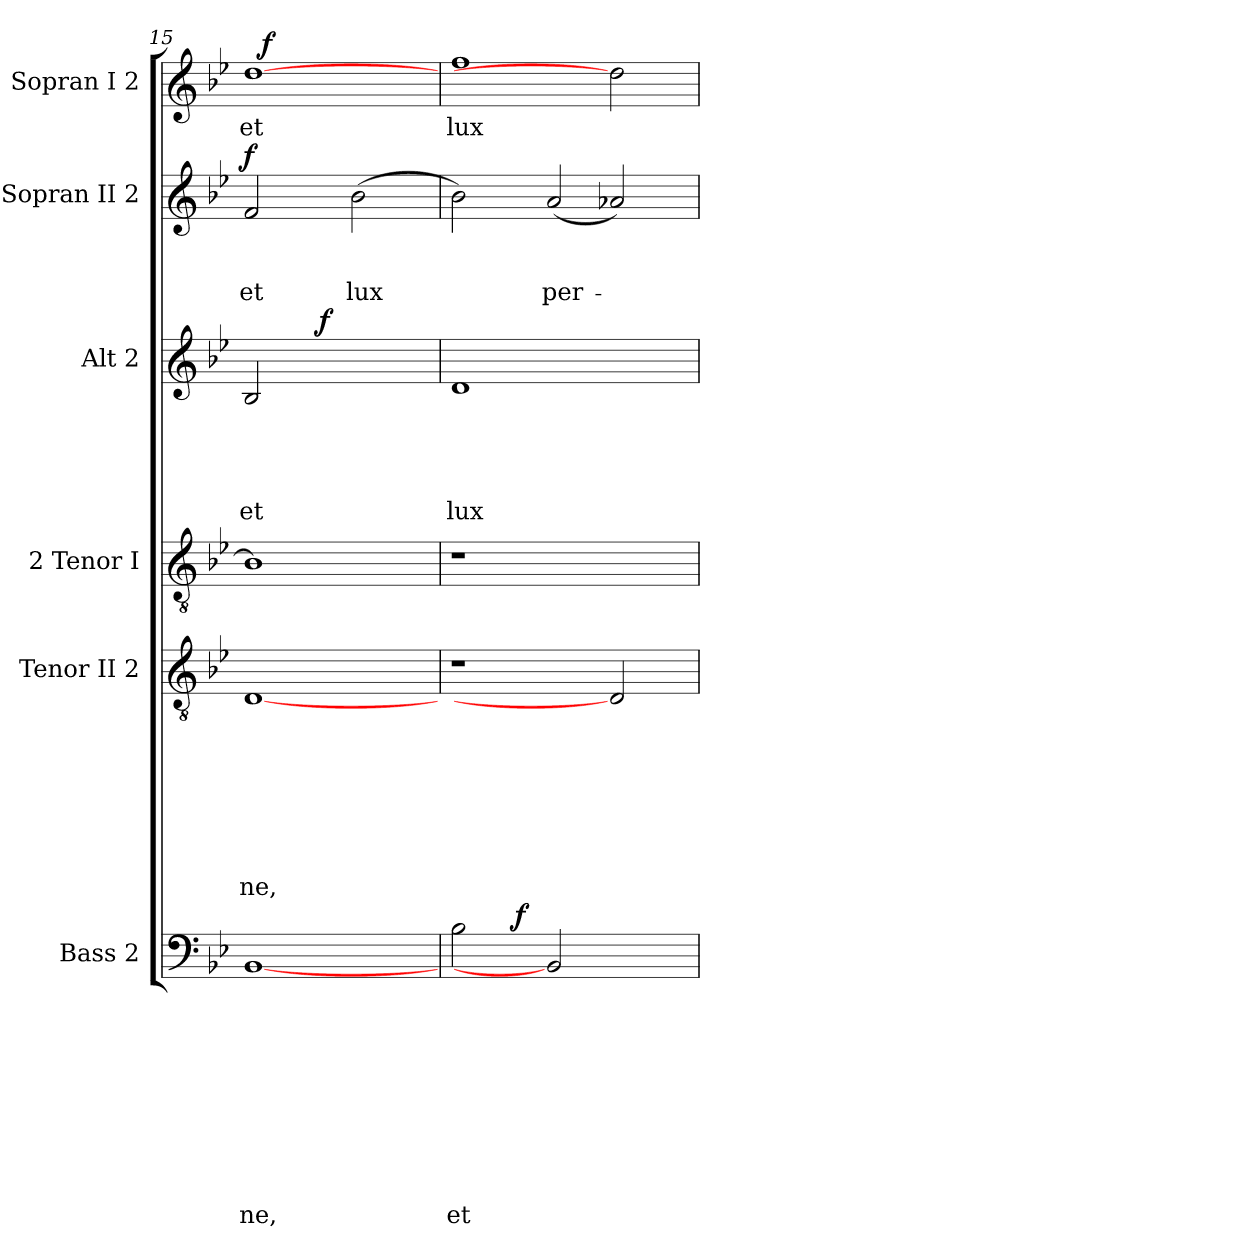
**kern	**text	**text	**text	**text	**text	**text	**text	**text	**text	**text	**dynam	**kern	**text	**text	**text	**text	**text	**text	**text	**text	**kern	**text	**kern	**text	**text	**text	**text	**text	**dynam	**kern	**text	**text	**text	**dynam	**kern	**text	**dynam
*part6	*part6	*part6	*part6	*part6	*part6	*part6	*part6	*part6	*part6	*part6	*part6	*part5	*part5	*part5	*part5	*part5	*part5	*part5	*part5	*part5	*part4	*part4	*part3	*part3	*part3	*part3	*part3	*part3	*part3	*part2	*part2	*part2	*part2	*part2	*part1	*part1	*part1
*staff6	*staff6	*staff6	*staff6	*staff6	*staff6	*staff6	*staff6	*staff6	*staff6	*staff6	*staff6	*staff5	*staff5	*staff5	*staff5	*staff5	*staff5	*staff5	*staff5	*staff5	*staff4	*staff4	*staff3	*staff3	*staff3	*staff3	*staff3	*staff3	*staff3	*staff2	*staff2	*staff2	*staff2	*staff2	*staff1	*staff1	*staff1
*I"Bass 2	*	*	*	*	*	*	*	*	*	*	*	*I"Tenor II 2	*	*	*	*	*	*	*	*	*I"2 Tenor I	*	*I"Alt 2	*	*	*	*	*	*	*I"Sopran II 2	*	*	*	*	*I"Sopran I 2	*	*
*clefF4	*	*	*	*	*	*	*	*	*	*	*	*clefGv2	*	*	*	*	*	*	*	*	*clefGv2	*	*clefG2	*	*	*	*	*	*	*clefG2	*	*	*	*	*clefG2	*	*
*k[b-e-]	*	*	*	*	*	*	*	*	*	*	*	*k[b-e-]	*	*	*	*	*	*	*	*	*k[b-e-]	*	*k[b-e-]	*	*	*	*	*	*	*k[b-e-]	*	*	*	*	*k[b-e-]	*	*
*B-:	*	*	*	*	*	*	*	*	*	*	*	*B-:	*	*	*	*	*	*	*	*	*B-:	*	*B-:	*	*	*	*	*	*	*B-:	*	*	*	*	*B-:	*	*
=15	=15	=15	=15	=15	=15	=15	=15	=15	=15	=15	=15	=15	=15	=15	=15	=15	=15	=15	=15	=15	=15	=15	=15	=15	=15	=15	=15	=15	=15	=15	=15	=15	=15	=15	=15	=15	=15
!	!	!	!	!	!	!	!	!	!	!LO:LY:b	!	!	!	!	!	!	!	!	!	!LO:LY:b	!	!	!	!	!	!	!	!LO:LY:b	!	!	!	!	!LO:LY:b	!LO:DY:a	!	!LO:LY:b	!
*	*	*	*	*	*	*	*	*	*	*	*	*	*	*	*	*	*	*	*	*	*	*	*^	*	*	*	*	*	*	*	*	*	*	*	*^	*	*
[1BB-	.	.	.	.	.	.	.	.	.	-ne,	.	[1D	.	.	.	.	.	.	.	-ne,	1B-]	.	2B-/	4ryy	.	.	.	.	et	.	2f/	.	.	et	f	[1dd	16ryy	et	.
!	!	!	!	!	!	!	!	!	!	!	!	!	!	!	!	!	!	!	!	!	!	!	!	!	!	!	!	!	!	!	!	!	!	!	!	!	!	!	!LO:DY:a
.	.	.	.	.	.	.	.	.	.	.	.	.	.	.	.	.	.	.	.	.	.	.	.	.	.	.	.	.	.	.	.	.	.	.	.	.	2...ryy	.	f
.	.	.	.	.	.	.	.	.	.	.	.	.	.	.	.	.	.	.	.	.	.	.	.	16.ryy	.	.	.	.	.	.	.	.	.	.	.	.	.	.	.
!	!	!	!	!	!	!	!	!	!	!	!	!	!	!	!	!	!	!	!	!	!	!	!	!	!	!	!	!	!	!LO:DY:a	!	!	!	!	!	!	!	!	!
.	.	.	.	.	.	.	.	.	.	.	.	.	.	.	.	.	.	.	.	.	.	.	.	2ryy	.	.	.	.	.	f	.	.	.	.	.	.	.	.	.
!	!	!	!	!	!	!	!	!	!	!	!	!	!	!	!	!	!	!	!	!	!	!	!	!	!	!	!	!	!	!	!	!	!	!LO:LY:b	!	!	!	!	!
.	.	.	.	.	.	.	.	.	.	.	.	.	.	.	.	.	.	.	.	.	.	.	2ryy	.	.	.	.	.	.	.	(>2b-\	.	.	lux	.	.	.	.	.
.	.	.	.	.	.	.	.	.	.	.	.	.	.	.	.	.	.	.	.	.	.	.	.	8ryy	.	.	.	.	.	.	.	.	.	.	.	.	.	.	.
.	.	.	.	.	.	.	.	.	.	.	.	.	.	.	.	.	.	.	.	.	.	.	.	32ryy	.	.	.	.	.	.	.	.	.	.	.	.	.	.	.
=16	=16	=16	=16	=16	=16	=16	=16	=16	=16	=16	=16	=16	=16	=16	=16	=16	=16	=16	=16	=16	=16	=16	=16	=16	=16	=16	=16	=16	=16	=16	=16	=16	=16	=16	=16	=16	=16	=16	=16
!	!	!	!	!	!	!	!	!	!	!LO:LY:b	!	!	!	!	!	!	!	!	!	!	!	!	!	!	!	!	!	!	!LO:LY:b	!	!	!	!	!	!	!	!	!LO:LY:b	!
*^	*	*	*	*	*	*	*	*	*	*	*	*	*	*	*	*	*	*	*	*	*	*	*v	*v	*	*	*	*	*	*	*	*	*	*	*	*v	*v	*	*
2B-\	4ryy	.	.	.	.	.	.	.	.	.	et	.	1r	.	.	.	.	.	.	.	.	1r	.	1d	.	.	.	.	lux	.	2b-\)	.	.	.	.	1ff	lux	.
.	16.ryy	.	.	.	.	.	.	.	.	.	.	.	.	.	.	.	.	.	.	.	.	.	.	.	.	.	.	.	.	.	.	.	.	.	.	.	.	.
!	!	!	!	!	!	!	!	!	!	!	!	!LO:DY:a	!	!	!	!	!	!	!	!	!	!	!	!	!	!	!	!	!	!	!	!	!	!	!	!	!	!
.	1ryy	.	.	.	.	.	.	.	.	.	.	f	.	.	.	.	.	.	.	.	.	.	.	.	.	.	.	.	.	.	.	.	.	.	.	.	.	.
!	!	!	!	!	!	!	!	!	!	!	!	!	!	!	!	!	!	!	!	!	!	!	!	!	!	!	!	!	!	!	!	!	!	!LO:LY:b	!	!	!	!
2BB-]	.	.	.	.	.	.	.	.	.	.	.	.	.	.	.	.	.	.	.	.	.	.	.	.	.	.	.	.	.	.	(<2a/	.	.	per-	.	.	.	.
2ryy	.	.	.	.	.	.	.	.	.	.	.	.	2D]	.	.	.	.	.	.	.	.	2ryy	.	2ryy	.	.	.	.	.	.	2a-X/)	.	.	.	.	2dd]	.	.
.	8ryy	.	.	.	.	.	.	.	.	.	.	.	.	.	.	.	.	.	.	.	.	.	.	.	.	.	.	.	.	.	.	.	.	.	.	.	.	.
.	32ryy	.	.	.	.	.	.	.	.	.	.	.	.	.	.	.	.	.	.	.	.	.	.	.	.	.	.	.	.	.	.	.	.	.	.	.	.	.
*v	*v	*	*	*	*	*	*	*	*	*	*	*	*	*	*	*	*	*	*	*	*	*	*	*	*	*	*	*	*	*	*	*	*	*	*	*	*	*
=	=	=	=	=	=	=	=	=	=	=	=	=	=	=	=	=	=	=	=	=	=	=	=	=	=	=	=	=	=	=	=	=	=	=	=	=	=
*-	*-	*-	*-	*-	*-	*-	*-	*-	*-	*-	*-	*-	*-	*-	*-	*-	*-	*-	*-	*-	*-	*-	*-	*-	*-	*-	*-	*-	*-	*-	*-	*-	*-	*-	*-	*-	*-
